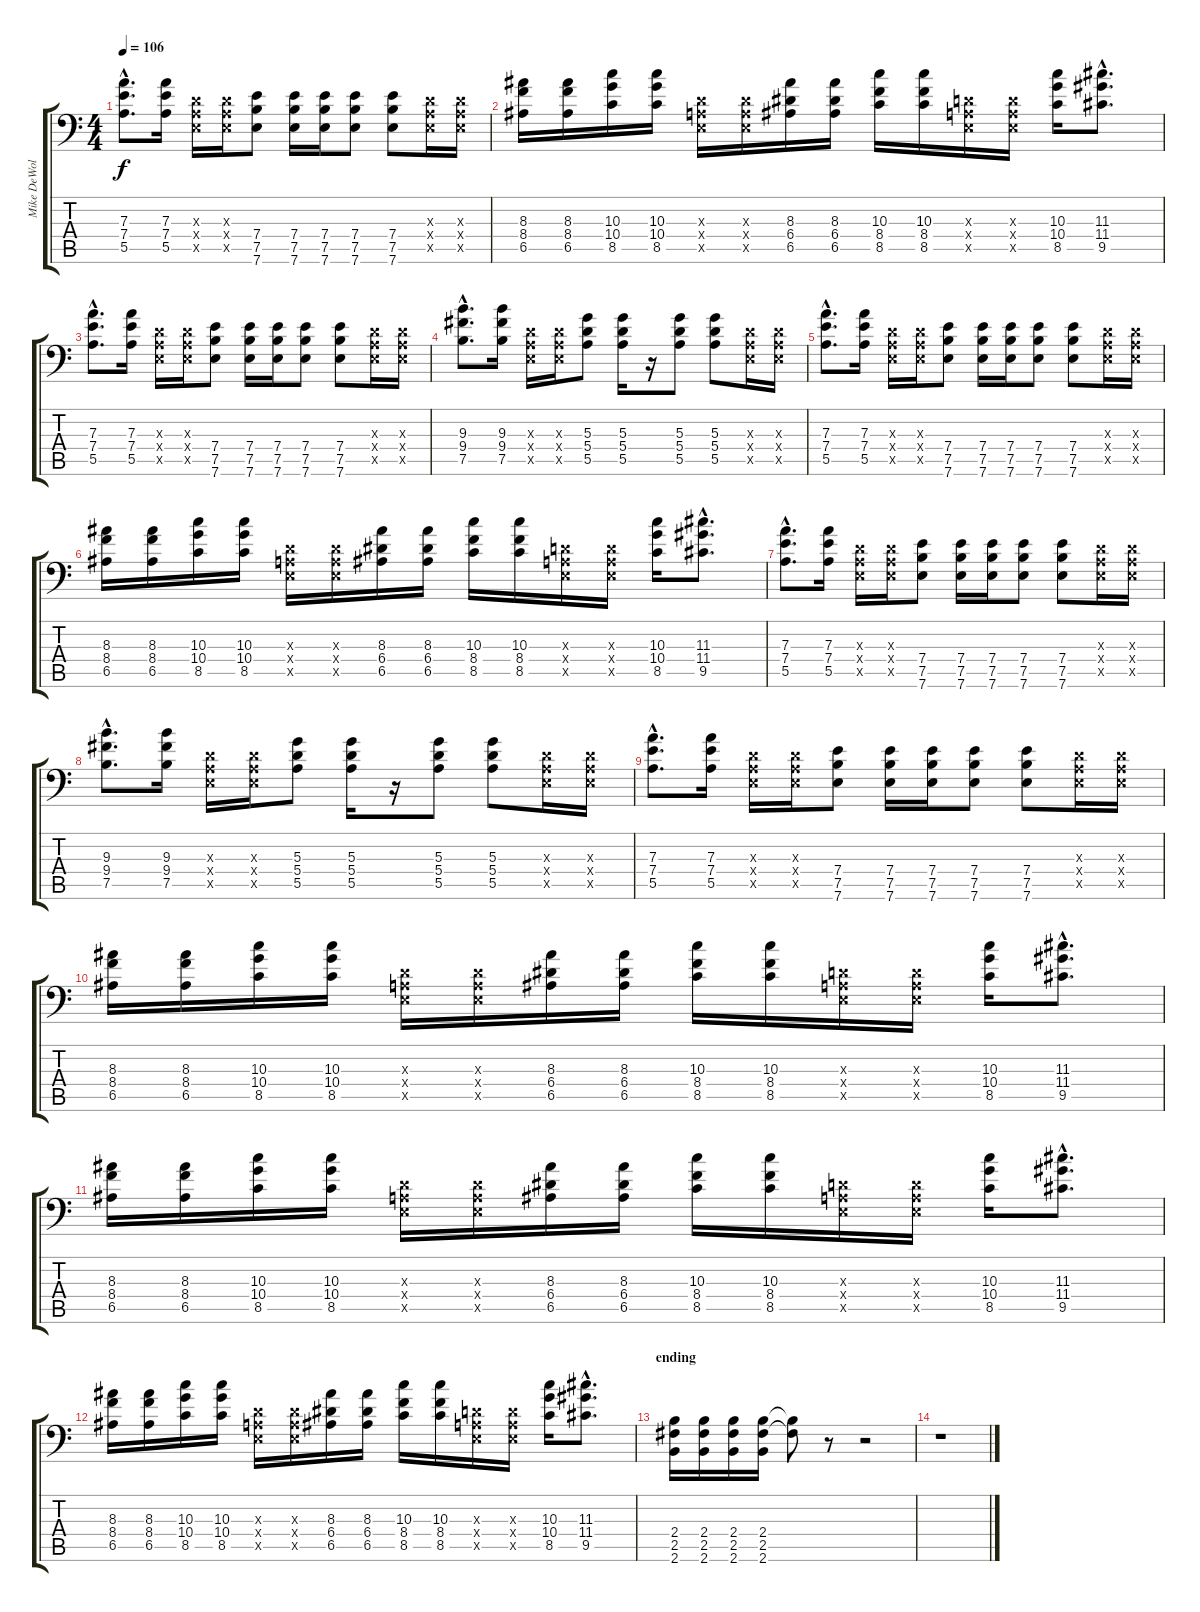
\track ("Mike DeWolf" "Mike DeWol") {instrument distortionguitar}
\staff {score tabs}
\tuning (B4 G4 D3 A2 E2 A1) {hide}
\ts (4 4)
\tempo 106
\clef f4
\ks c
(7.3{hac} 7.4{hac} 5.5{hac}).8{d dy f} (7.3 7.4 5.5).16 (0.3{x} 0.4{x} 0.5{x}).16 (0.3{x} 0.4{x} 0.5{x}).16 (7.4 7.5 7.6).8 (7.4 7.5 7.6).16 (7.4 7.5 7.6).16 (7.4 7.5 7.6).8 (7.4 7.5 7.6).8 (0.3{x} 0.4{x} 0.5{x}).16 (0.3{x} 0.4{x} 0.5{x}).16 |
(8.3 8.4 6.5).16 (8.3 8.4 6.5).16 (10.3 10.4 8.5).16 (10.3 10.4 8.5).16 (0.3{x} 0.4{x} 0.5{x}).16 (0.3{x} 0.4{x} 0.5{x}).16 (8.3 6.4 6.5).16 (8.3 6.4 6.5).16 (10.3 8.4 8.5).16 (10.3 8.4 8.5).16 (0.3{x} 0.4{x} 0.5{x}).16 (0.3{x} 0.4{x} 0.5{x}).16 (10.3 10.4 8.5).16 (11.3{hac} 11.4{hac} 9.5{hac}).8{d} |
(7.3{hac} 7.4{hac} 5.5{hac}).8{d} (7.3 7.4 5.5).16 (0.3{x} 0.4{x} 0.5{x}).16 (0.3{x} 0.4{x} 0.5{x}).16 (7.4 7.5 7.6).8 (7.4 7.5 7.6).16 (7.4 7.5 7.6).16 (7.4 7.5 7.6).8 (7.4 7.5 7.6).8 (0.3{x} 0.4{x} 0.5{x}).16 (0.3{x} 0.4{x} 0.5{x}).16 |
(9.3{hac} 9.4{hac} 7.5{hac}).8{d} (9.3 9.4 7.5).16 (0.3{x} 0.4{x} 0.5{x}).16 (0.3{x} 0.4{x} 0.5{x}).16 (5.3 5.4 5.5).8 (5.3 5.4 5.5).16 r.16 (5.3 5.4 5.5).8 (5.3 5.4 5.5).8 (0.3{x} 0.4{x} 0.5{x}).16 (0.3{x} 0.4{x} 0.5{x}).16 |
(7.3{hac} 7.4{hac} 5.5{hac}).8{d} (7.3 7.4 5.5).16 (0.3{x} 0.4{x} 0.5{x}).16 (0.3{x} 0.4{x} 0.5{x}).16 (7.4 7.5 7.6).8 (7.4 7.5 7.6).16 (7.4 7.5 7.6).16 (7.4 7.5 7.6).8 (7.4 7.5 7.6).8 (0.3{x} 0.4{x} 0.5{x}).16 (0.3{x} 0.4{x} 0.5{x}).16 |
(8.3 8.4 6.5).16 (8.3 8.4 6.5).16 (10.3 10.4 8.5).16 (10.3 10.4 8.5).16 (0.3{x} 0.4{x} 0.5{x}).16 (0.3{x} 0.4{x} 0.5{x}).16 (8.3 6.4 6.5).16 (8.3 6.4 6.5).16 (10.3 8.4 8.5).16 (10.3 8.4 8.5).16 (0.3{x} 0.4{x} 0.5{x}).16 (0.3{x} 0.4{x} 0.5{x}).16 (10.3 10.4 8.5).16 (11.3{hac} 11.4{hac} 9.5{hac}).8{d} |
(7.3{hac} 7.4{hac} 5.5{hac}).8{d} (7.3 7.4 5.5).16 (0.3{x} 0.4{x} 0.5{x}).16 (0.3{x} 0.4{x} 0.5{x}).16 (7.4 7.5 7.6).8 (7.4 7.5 7.6).16 (7.4 7.5 7.6).16 (7.4 7.5 7.6).8 (7.4 7.5 7.6).8 (0.3{x} 0.4{x} 0.5{x}).16 (0.3{x} 0.4{x} 0.5{x}).16 |
(9.3{hac} 9.4{hac} 7.5{hac}).8{d} (9.3 9.4 7.5).16 (0.3{x} 0.4{x} 0.5{x}).16 (0.3{x} 0.4{x} 0.5{x}).16 (5.3 5.4 5.5).8 (5.3 5.4 5.5).16 r.16 (5.3 5.4 5.5).8 (5.3 5.4 5.5).8 (0.3{x} 0.4{x} 0.5{x}).16 (0.3{x} 0.4{x} 0.5{x}).16 |
(7.3{hac} 7.4{hac} 5.5{hac}).8{d} (7.3 7.4 5.5).16 (0.3{x} 0.4{x} 0.5{x}).16 (0.3{x} 0.4{x} 0.5{x}).16 (7.4 7.5 7.6).8 (7.4 7.5 7.6).16 (7.4 7.5 7.6).16 (7.4 7.5 7.6).8 (7.4 7.5 7.6).8 (0.3{x} 0.4{x} 0.5{x}).16 (0.3{x} 0.4{x} 0.5{x}).16 |
(8.3 8.4 6.5).16 (8.3 8.4 6.5).16 (10.3 10.4 8.5).16 (10.3 10.4 8.5).16 (0.3{x} 0.4{x} 0.5{x}).16 (0.3{x} 0.4{x} 0.5{x}).16 (8.3 6.4 6.5).16 (8.3 6.4 6.5).16 (10.3 8.4 8.5).16 (10.3 8.4 8.5).16 (0.3{x} 0.4{x} 0.5{x}).16 (0.3{x} 0.4{x} 0.5{x}).16 (10.3 10.4 8.5).16 (11.3{hac} 11.4{hac} 9.5{hac}).8{d} |
(8.3 8.4 6.5).16 (8.3 8.4 6.5).16 (10.3 10.4 8.5).16 (10.3 10.4 8.5).16 (0.3{x} 0.4{x} 0.5{x}).16 (0.3{x} 0.4{x} 0.5{x}).16 (8.3 6.4 6.5).16 (8.3 6.4 6.5).16 (10.3 8.4 8.5).16 (10.3 8.4 8.5).16 (0.3{x} 0.4{x} 0.5{x}).16 (0.3{x} 0.4{x} 0.5{x}).16 (10.3 10.4 8.5).16 (11.3{hac} 11.4{hac} 9.5{hac}).8{d} |
(8.3 8.4 6.5).16 (8.3 8.4 6.5).16 (10.3 10.4 8.5).16 (10.3 10.4 8.5).16 (0.3{x} 0.4{x} 0.5{x}).16 (0.3{x} 0.4{x} 0.5{x}).16 (8.3 6.4 6.5).16 (8.3 6.4 6.5).16 (10.3 8.4 8.5).16 (10.3 8.4 8.5).16 (0.3{x} 0.4{x} 0.5{x}).16 (0.3{x} 0.4{x} 0.5{x}).16 (10.3 10.4 8.5).16 (11.3{hac} 11.4{hac} 9.5{hac}).8{d} |
\section ("" "ending")
(2.4 2.5 2.6).16 (2.4 2.5 2.6).16 (2.4 2.5 2.6).16 (2.4 2.5 2.6).16 (2.4{t} 2.5{t}).8 r.8 r.2 |
r.1
